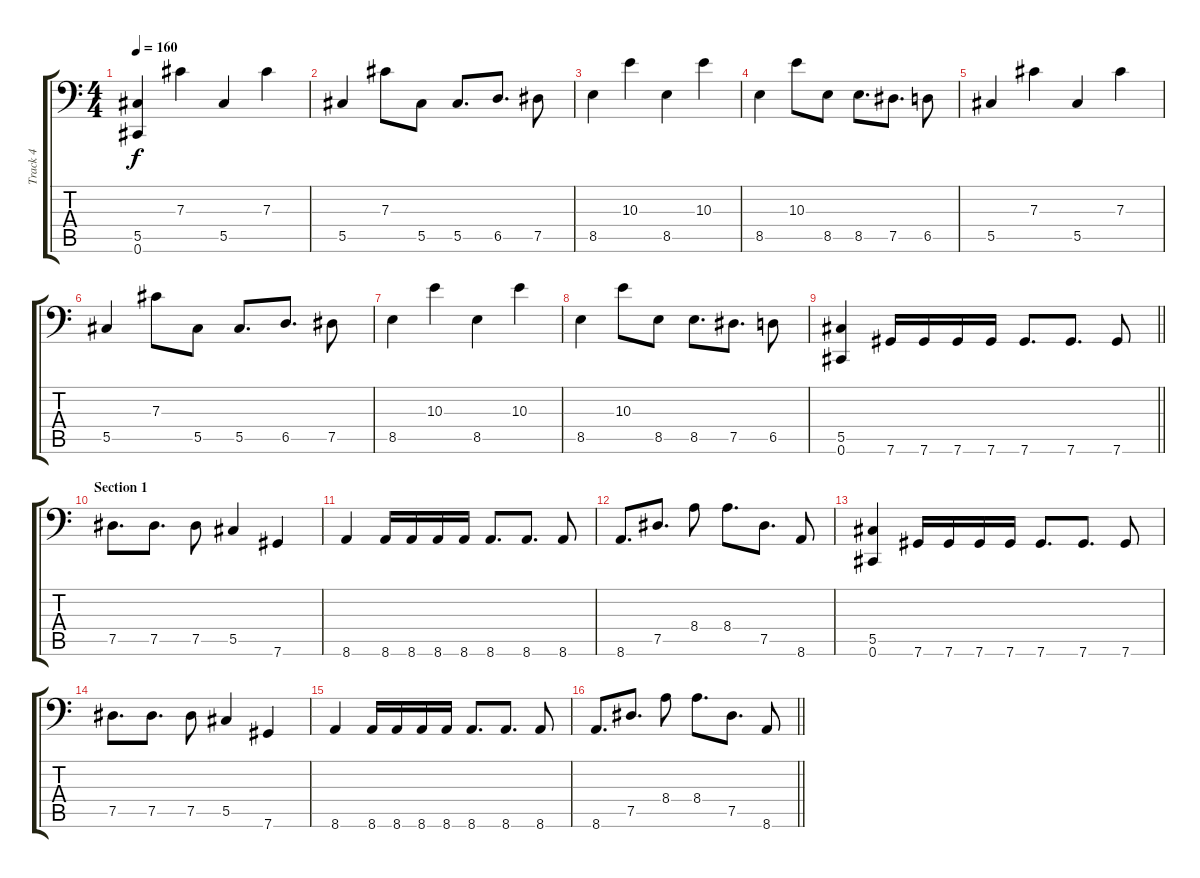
\track ("Track 4" "Track 4") {instrument slapbass1}
\staff {score tabs}
\tuning (Eb3 Bb2 Gb2 Db2 Ab1 Db1) {hide}
\ts (4 4)
\tempo 160
\clef f4
\ks c
(5.5 0.6).4{dy f} 7.3.4 5.5.4 7.3.4 |
5.5.4 7.3.8 5.5.8 5.5.8{d} 6.5.8{d} 7.5.8 |
8.5.4 10.3.4 8.5.4 10.3.4 |
8.5.4 10.3.8 8.5.8 8.5.8{d} 7.5.8{d} 6.5.8 |
5.5.4 7.3.4 5.5.4 7.3.4 |
5.5.4 7.3.8 5.5.8 5.5.8{d} 6.5.8{d} 7.5.8 |
8.5.4 10.3.4 8.5.4 10.3.4 |
8.5.4 10.3.8 8.5.8 8.5.8{d} 7.5.8{d} 6.5.8 |
\barLineRight lightlight
(5.5 0.6).4 7.6.16 7.6.16 7.6.16 7.6.16 7.6.8{d} 7.6.8{d} 7.6.8 |
\section ("" "Section 1")
7.5.8{d} 7.5.8{d} 7.5.8 5.5.4 7.6.4 |
8.6.4 8.6.16 8.6.16 8.6.16 8.6.16 8.6.8{d} 8.6.8{d} 8.6.8 |
8.6.8{d} 7.5.8{d} 8.4.8 8.4.8{d} 7.5.8{d} 8.6.8 |
(5.5 0.6).4 7.6.16 7.6.16 7.6.16 7.6.16 7.6.8{d} 7.6.8{d} 7.6.8 |
7.5.8{d} 7.5.8{d} 7.5.8 5.5.4 7.6.4 |
8.6.4 8.6.16 8.6.16 8.6.16 8.6.16 8.6.8{d} 8.6.8{d} 8.6.8 |
\barLineRight lightlight
8.6.8{d} 7.5.8{d} 8.4.8 8.4.8{d} 7.5.8{d} 8.6.8
